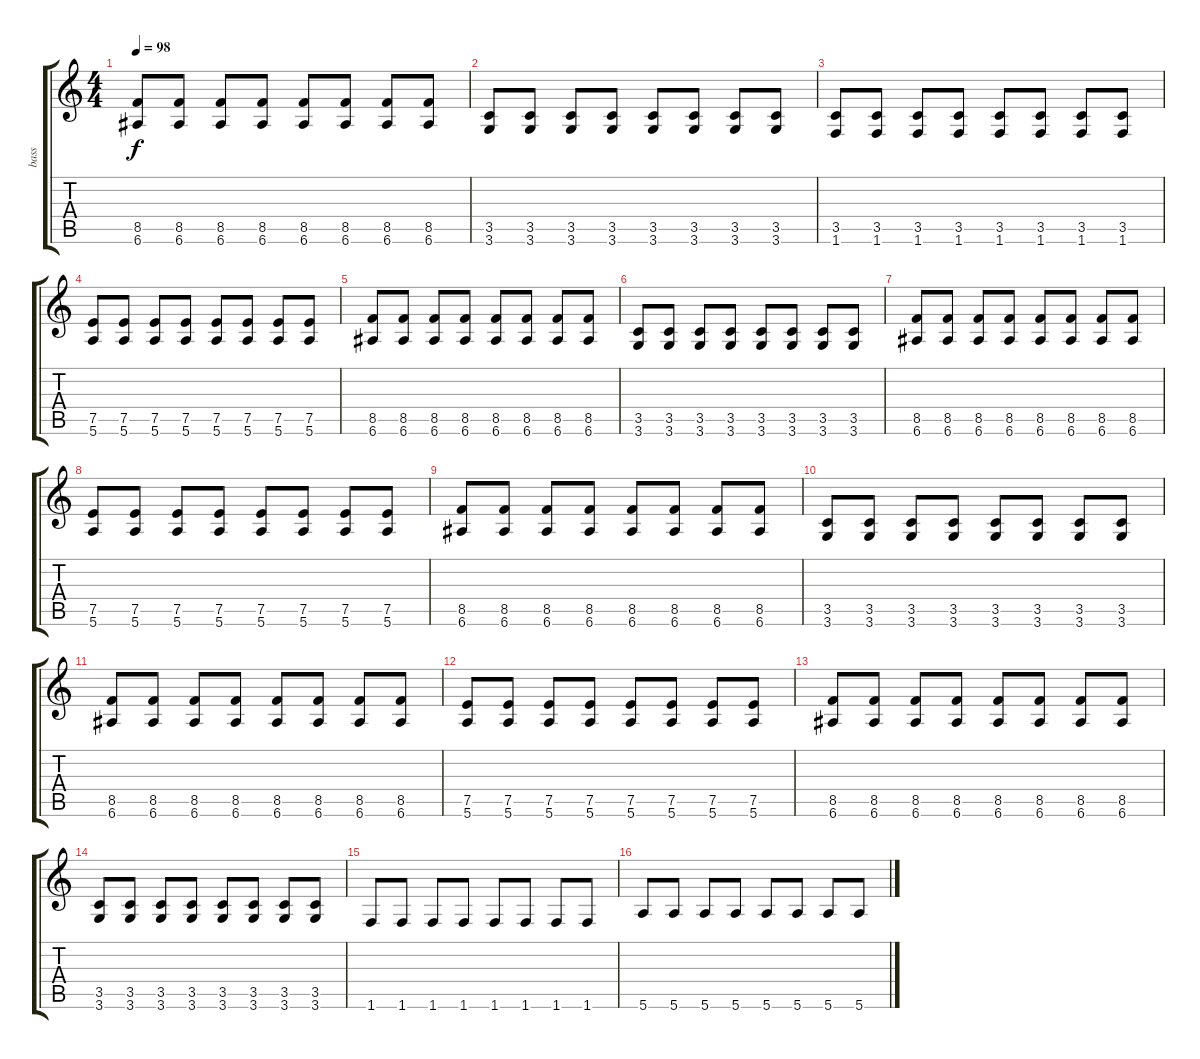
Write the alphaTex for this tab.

\track ("bass" "bass") {instrument acousticbass}
\staff {score tabs}
\tuning (E4 B3 G3 D3 A2 E2) {hide}
\ts (4 4)
\tempo 98
\clef g2
\ks c
(8.5 6.6).8{dy f} (8.5 6.6).8 (8.5 6.6).8 (8.5 6.6).8 (8.5 6.6).8 (8.5 6.6).8 (8.5 6.6).8 (8.5 6.6).8 |
(3.5 3.6).8 (3.5 3.6).8 (3.5 3.6).8 (3.5 3.6).8 (3.5 3.6).8 (3.5 3.6).8 (3.5 3.6).8 (3.5 3.6).8 |
(3.5 1.6).8 (3.5 1.6).8 (3.5 1.6).8 (3.5 1.6).8 (3.5 1.6).8 (3.5 1.6).8 (3.5 1.6).8 (3.5 1.6).8 |
(7.5 5.6).8 (7.5 5.6).8 (7.5 5.6).8 (7.5 5.6).8 (7.5 5.6).8 (7.5 5.6).8 (7.5 5.6).8 (7.5 5.6).8 |
(8.5 6.6).8 (8.5 6.6).8 (8.5 6.6).8 (8.5 6.6).8 (8.5 6.6).8 (8.5 6.6).8 (8.5 6.6).8 (8.5 6.6).8 |
(3.5 3.6).8 (3.5 3.6).8 (3.5 3.6).8 (3.5 3.6).8 (3.5 3.6).8 (3.5 3.6).8 (3.5 3.6).8 (3.5 3.6).8 |
(8.5 6.6).8 (8.5 6.6).8 (8.5 6.6).8 (8.5 6.6).8 (8.5 6.6).8 (8.5 6.6).8 (8.5 6.6).8 (8.5 6.6).8 |
(7.5 5.6).8 (7.5 5.6).8 (7.5 5.6).8 (7.5 5.6).8 (7.5 5.6).8 (7.5 5.6).8 (7.5 5.6).8 (7.5 5.6).8 |
(8.5 6.6).8 (8.5 6.6).8 (8.5 6.6).8 (8.5 6.6).8 (8.5 6.6).8 (8.5 6.6).8 (8.5 6.6).8 (8.5 6.6).8 |
(3.5 3.6).8 (3.5 3.6).8 (3.5 3.6).8 (3.5 3.6).8 (3.5 3.6).8 (3.5 3.6).8 (3.5 3.6).8 (3.5 3.6).8 |
(8.5 6.6).8 (8.5 6.6).8 (8.5 6.6).8 (8.5 6.6).8 (8.5 6.6).8 (8.5 6.6).8 (8.5 6.6).8 (8.5 6.6).8 |
(7.5 5.6).8 (7.5 5.6).8 (7.5 5.6).8 (7.5 5.6).8 (7.5 5.6).8 (7.5 5.6).8 (7.5 5.6).8 (7.5 5.6).8 |
(8.5 6.6).8 (8.5 6.6).8 (8.5 6.6).8 (8.5 6.6).8 (8.5 6.6).8 (8.5 6.6).8 (8.5 6.6).8 (8.5 6.6).8 |
(3.5 3.6).8 (3.5 3.6).8 (3.5 3.6).8 (3.5 3.6).8 (3.5 3.6).8 (3.5 3.6).8 (3.5 3.6).8 (3.5 3.6).8 |
1.6.8 1.6.8 1.6.8 1.6.8 1.6.8 1.6.8 1.6.8 1.6.8 |
5.6.8 5.6.8 5.6.8 5.6.8 5.6.8 5.6.8 5.6.8 5.6.8
